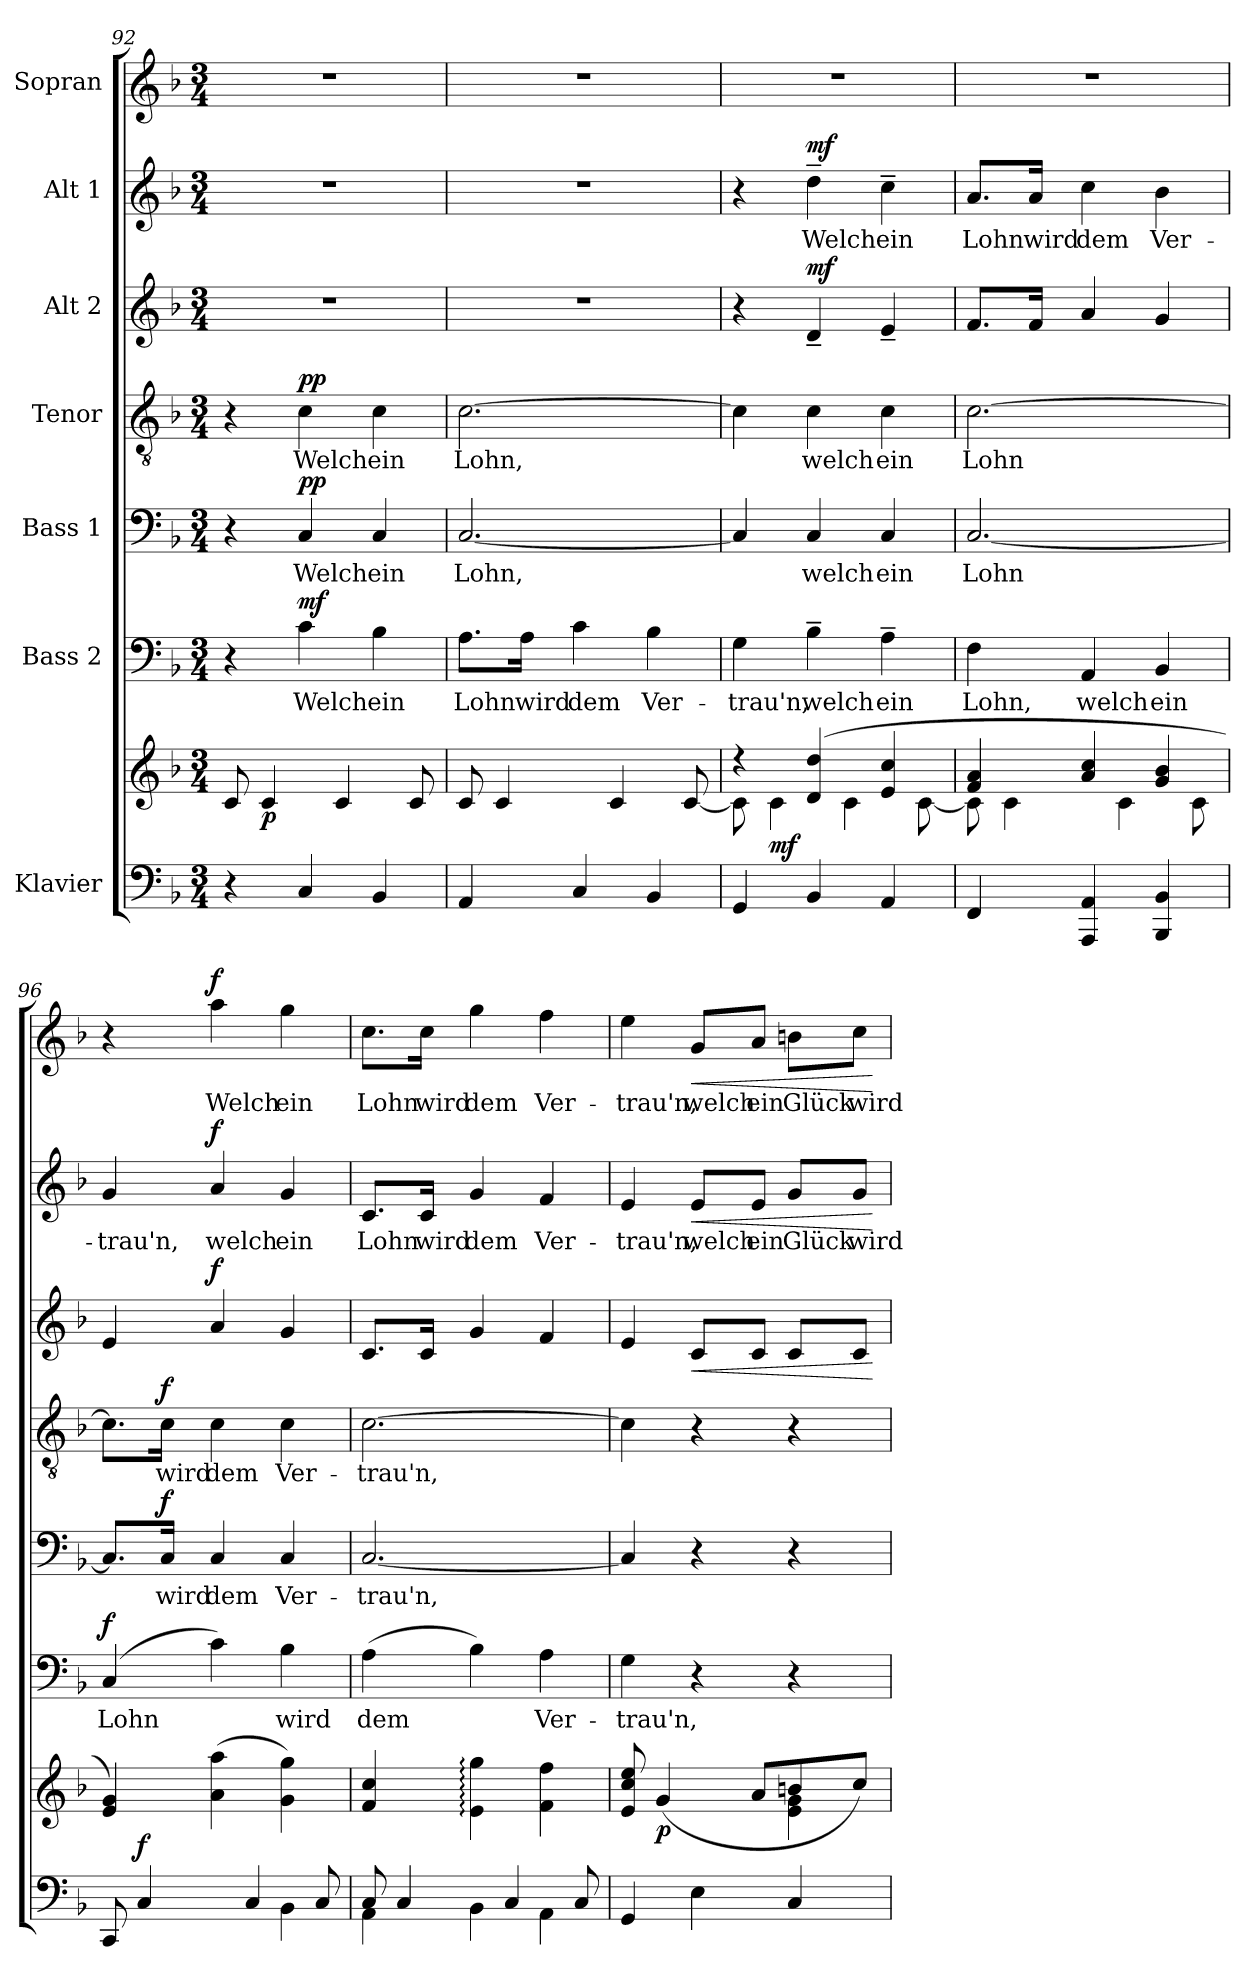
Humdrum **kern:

**kern	**kern	**dynam	**kern	**text	**dynam	**kern	**text	**dynam	**kern	**text	**dynam	**kern	**dynam	**kern	**text	**dynam	**kern	**text	**dynam
*part7	*part7	*part7	*part6	*part6	*part6	*part5	*part5	*part5	*part4	*part4	*part4	*part3	*part3	*part2	*part2	*part2	*part1	*part1	*part1
*staff8	*staff7	*staff7/8	*staff6	*staff6	*staff6	*staff5	*staff5	*staff5	*staff4	*staff4	*staff4	*staff3	*staff3	*staff2	*staff2	*staff2	*staff1	*staff1	*staff1
*I"Klavier	*	*	*I"Bass 2	*	*	*I"Bass 1	*	*	*I"Tenor	*	*	*I"Alt 2	*	*I"Alt 1	*	*	*I"Sopran	*	*
*clefF4	*clefG2	*	*clefF4	*	*	*clefF4	*	*	*clefGv2	*	*	*clefG2	*	*clefG2	*	*	*clefG2	*	*
*k[b-]	*k[b-]	*	*k[b-]	*	*	*k[b-]	*	*	*k[b-]	*	*	*k[b-]	*	*k[b-]	*	*	*k[b-]	*	*
*M3/4	*M3/4	*	*M3/4	*	*	*M3/4	*	*	*M3/4	*	*	*M3/4	*	*M3/4	*	*	*M3/4	*	*
=92	=92	=92	=92	=92	=92	=92	=92	=92	=92	=92	=92	=92	=92	=92	=92	=92	=92	=92	=92
4r	8c/	.	4r	.	.	4r	.	.	4r	.	.	2.r	.	2.r	.	.	2.r	.	.
!	!	!LO:DY:b	!	!	!	!	!	!	!	!	!	!	!	!	!	!	!	!	!
.	4c/	p	.	.	.	.	.	.	.	.	.	.	.	.	.	.	.	.	.
!	!	!	!	!LO:LY:b	!LO:DY:a	!	!LO:LY:b	!LO:DY:a	!	!LO:LY:b	!LO:DY:a	!	!	!	!	!	!	!	!
4C/	.	.	4c\	Welch	mf	4C/	Welch	pp	4c\	Welch	pp	.	.	.	.	.	.	.	.
.	4c/	.	.	.	.	.	.	.	.	.	.	.	.	.	.	.	.	.	.
!	!	!	!	!LO:LY:b	!	!	!LO:LY:b	!	!	!LO:LY:b	!	!	!	!	!	!	!	!	!
4BB-/	.	.	4B-\	ein	.	4C/	ein	.	4c\	ein	.	.	.	.	.	.	.	.	.
.	8c/	.	.	.	.	.	.	.	.	.	.	.	.	.	.	.	.	.	.
=93	=93	=93	=93	=93	=93	=93	=93	=93	=93	=93	=93	=93	=93	=93	=93	=93	=93	=93	=93
!	!	!	!	!LO:LY:b	!	!	!LO:LY:b	!	!	!LO:LY:b	!	!	!	!	!	!	!	!	!
4AA/	8c/	.	8.A\L	Lohn	.	[2.C/	Lohn,	.	[2.c\	Lohn,	.	2.r	.	2.r	.	.	2.r	.	.
.	4c/	.	.	.	.	.	.	.	.	.	.	.	.	.	.	.	.	.	.
!	!	!	!	!LO:LY:b	!	!	!	!	!	!	!	!	!	!	!	!	!	!	!
.	.	.	16A\Jk	wird	.	.	.	.	.	.	.	.	.	.	.	.	.	.	.
!	!	!	!	!LO:LY:b	!	!	!	!	!	!	!	!	!	!	!	!	!	!	!
4C/	.	.	4c\	dem	.	.	.	.	.	.	.	.	.	.	.	.	.	.	.
.	4c/	.	.	.	.	.	.	.	.	.	.	.	.	.	.	.	.	.	.
!	!	!	!	!LO:LY:b	!	!	!	!	!	!	!	!	!	!	!	!	!	!	!
4BB-/	.	.	4B-\	Ver-	.	.	.	.	.	.	.	.	.	.	.	.	.	.	.
.	[8c/	.	.	.	.	.	.	.	.	.	.	.	.	.	.	.	.	.	.
=94	=94	=94	=94	=94	=94	=94	=94	=94	=94	=94	=94	=94	=94	=94	=94	=94	=94	=94	=94
*	*^	*	*	*	*	*	*	*	*	*	*	*	*	*	*	*	*	*	*
!	!	!	!	!	!LO:LY:b	!	!	!	!	!	!	!	!	!	!	!	!	!	!	!
4GG/	4r	8c\]	.	4G\	-trau'n,	.	4C/]	.	.	4c\]	.	.	4r	.	4r	.	.	2.r	.	.
!	!	!	!LO:DY:b	!	!	!	!	!	!	!	!	!	!	!	!	!	!	!	!	!
.	.	4c\	mf	.	.	.	.	.	.	.	.	.	.	.	.	.	.	.	.	.
!	!	!	!	!	!LO:LY:b	!	!	!LO:LY:b	!	!	!LO:LY:b	!	!	!LO:DY:a	!	!LO:LY:b	!LO:DY:a	!	!	!
4BB-/	(4d/ 4dd/	.	.	4B-~\	welch	.	4C/	welch	.	4c\	welch	.	4d~/	mf	4dd~\	Welch	mf	.	.	.
.	.	4c\	.	.	.	.	.	.	.	.	.	.	.	.	.	.	.	.	.	.
!	!	!	!	!	!LO:LY:b	!	!	!LO:LY:b	!	!	!LO:LY:b	!	!	!	!	!LO:LY:b	!	!	!	!
4AA/	4e/ 4cc/	.	.	4A~\	ein	.	4C/	ein	.	4c\	ein	.	4e~/	.	4cc~\	ein	.	.	.	.
.	.	[8c\	.	.	.	.	.	.	.	.	.	.	.	.	.	.	.	.	.	.
!!LO:LB:g=z
=95	=95	=95	=95	=95	=95	=95	=95	=95	=95	=95	=95	=95	=95	=95	=95	=95	=95	=95	=95	=95
!	!	!	!	!	!LO:LY:b	!	!	!LO:LY:b	!	!	!LO:LY:b	!	!	!	!	!LO:LY:b	!	!	!	!
4FF/	4f/ 4a/	8c\]	.	4F\	Lohn,	.	[2.C/	Lohn	.	[2.c\	Lohn	.	8.f/L	.	8.a/L	Lohn	.	2.r	.	.
.	.	4c\	.	.	.	.	.	.	.	.	.	.	.	.	.	.	.	.	.	.
!	!	!	!	!	!	!	!	!	!	!	!	!	!	!	!	!LO:LY:b	!	!	!	!
.	.	.	.	.	.	.	.	.	.	.	.	.	16f/Jk	.	16a/Jk	wird	.	.	.	.
!	!	!	!	!	!LO:LY:b	!	!	!	!	!	!	!	!	!	!	!LO:LY:b	!	!	!	!
4AAA/ 4AA/	4a/ 4cc/	.	.	4AA/	welch	.	.	.	.	.	.	.	4a/	.	4cc\	dem	.	.	.	.
.	.	4c\	.	.	.	.	.	.	.	.	.	.	.	.	.	.	.	.	.	.
!	!	!	!	!	!LO:LY:b	!	!	!	!	!	!	!	!	!	!	!LO:LY:b	!	!	!	!
4BBB-/ 4BB-/	4g/ 4b-/	.	.	4BB-/	ein	.	.	.	.	.	.	.	4g/	.	4b-\	Ver-	.	.	.	.
.	.	8c\	.	.	.	.	.	.	.	.	.	.	.	.	.	.	.	.	.	.
=96	=96	=96	=96	=96	=96	=96	=96	=96	=96	=96	=96	=96	=96	=96	=96	=96	=96	=96	=96	=96
*^	*	*	*	*	*	*	*	*	*	*	*	*	*	*	*	*	*	*	*	*
!	!	!	!	!	!	!LO:LY:b	!LO:DY:a	!	!	!	!	!	!	!	!	!	!LO:LY:b	!	!	!	!
*	*	*v	*v	*	*	*	*	*	*	*	*	*	*	*	*	*	*	*	*	*	*
8CC/	2ryy	4e/ 4g/)	.	(4C/	Lohn	f	8.C/L]	.	.	8.c\L]	.	.	4e/	.	4g/	-trau'n,	.	4r	.	.
!	!	!	!LO:DY:a=2	!	!	!	!	!	!	!	!	!	!	!	!	!	!	!	!	!
4C/	.	.	f	.	.	.	.	.	.	.	.	.	.	.	.	.	.	.	.	.
!	!	!	!	!	!	!	!	!LO:LY:b	!LO:DY:a	!	!LO:LY:b	!LO:DY:a	!	!	!	!	!	!	!	!
.	.	.	.	.	.	.	16C/Jk	wird	f	16c\Jk	wird	f	.	.	.	.	.	.	.	.
!	!	!	!	!	!	!	!	!LO:LY:b	!	!	!LO:LY:b	!	!	!LO:DY:a	!	!LO:LY:b	!LO:DY:a	!	!LO:LY:b	!LO:DY:a
.	.	(4a\ 4aa\	.	4c\)	.	.	4C/	dem	.	4c\	dem	.	4a/	f	4a/	welch	f	4aa\	Welch	f
4C/	.	.	.	.	.	.	.	.	.	.	.	.	.	.	.	.	.	.	.	.
!	!	!	!	!	!LO:LY:b	!	!	!LO:LY:b	!	!	!LO:LY:b	!	!	!	!	!LO:LY:b	!	!	!LO:LY:b	!
.	4BB-\	4g\ 4gg\)	.	4B-\	wird	.	4C/	Ver-	.	4c\	Ver-	.	4g/	.	4g/	ein	.	4gg\	ein	.
8C/	.	.	.	.	.	.	.	.	.	.	.	.	.	.	.	.	.	.	.	.
=97	=97	=97	=97	=97	=97	=97	=97	=97	=97	=97	=97	=97	=97	=97	=97	=97	=97	=97	=97	=97
!	!	!	!	!	!LO:LY:b	!	!	!LO:LY:b	!	!	!LO:LY:b	!	!	!	!	!LO:LY:b	!	!	!LO:LY:b	!
8C/	4AA\	4f/ 4cc/	.	(4A\	dem	.	[2.C/	-trau'n,	.	[2.c\	-trau'n,	.	8.c/L	.	8.c/L	Lohn	.	8.cc\L	Lohn	.
4C/	.	.	.	.	.	.	.	.	.	.	.	.	.	.	.	.	.	.	.	.
!	!	!	!	!	!	!	!	!	!	!	!	!	!	!	!	!LO:LY:b	!	!	!LO:LY:b	!
.	.	.	.	.	.	.	.	.	.	.	.	.	16c/Jk	.	16c/Jk	wird	.	16cc\Jk	wird	.
!	!	!	!	!	!	!	!	!	!	!	!	!	!	!	!	!LO:LY:b	!	!	!LO:LY:b	!
.	4BB-\	4e\: 4gg\:	.	4B-\)	.	.	.	.	.	.	.	.	4g/	.	4g/	dem	.	4gg\	dem	.
4C/	.	.	.	.	.	.	.	.	.	.	.	.	.	.	.	.	.	.	.	.
!	!	!	!	!	!LO:LY:b	!	!	!	!	!	!	!	!	!	!	!LO:LY:b	!	!	!LO:LY:b	!
.	4AA\	4f\ 4ff\	.	4A\	Ver-	.	.	.	.	.	.	.	4f/	.	4f/	Ver-	.	4ff\	Ver-	.
8C/	.	.	.	.	.	.	.	.	.	.	.	.	.	.	.	.	.	.	.	.
*v	*v	*	*	*	*	*	*	*	*	*	*	*	*	*	*	*	*	*	*	*
=98	=98	=98	=98	=98	=98	=98	=98	=98	=98	=98	=98	=98	=98	=98	=98	=98	=98	=98	=98
*	*^	*	*	*	*	*	*	*	*	*	*	*	*	*	*	*	*	*	*
!	!	!	!	!	!LO:LY:b	!	!	!	!	!	!	!	!	!	!	!LO:LY:b	!	!	!LO:LY:b	!
4GG/	8e/ 8cc/ 8ee/	2ryy	.	4G\	-trau'n,	.	4C/]	.	.	4c\]	.	.	4e/	.	4e/	-trau'n,	.	4ee\	-trau'n,	.
!	!	!	!LO:DY:b	!	!	!	!	!	!	!	!	!	!	!	!	!	!	!	!	!
.	(4g/	.	p	.	.	.	.	.	.	.	.	.	.	.	.	.	.	.	.	.
!	!	!	!	!	!	!	!	!	!	!	!	!	!	!LO:HP:b	!	!LO:LY:b	!LO:HP:b	!	!LO:LY:b	!LO:HP:b
4E\	.	.	.	4r	.	.	4r	.	.	4r	.	.	8c/L	<	8e/L	welch	<	8g/L	welch	<
!	!	!	!	!	!	!	!	!	!	!	!	!	!	!	!	!LO:LY:b	!	!	!LO:LY:b	!
.	8a/L	.	.	.	.	.	.	.	.	.	.	.	8c/J	.	8e/J	ein	.	8a/J	ein	.
!	!	!	!	!	!	!	!	!	!	!	!	!	!	!	!	!LO:LY:b	!	!	!LO:LY:b	!
4C/	8bn/	4e\ 4g\	.	4r	.	.	4r	.	.	4r	.	.	8c/L	.	8g/L	Glück	.	8bn\L	Glück	.
!	!	!	!	!	!	!	!	!	!	!	!	!	!	!	!	!LO:LY:b	!	!	!LO:LY:b	!
.	8cc/J)	.	.	.	.	.	.	.	.	.	.	.	8c/J	.	8g/J	wird	.	8cc\J	wird	.
*	*v	*v	*	*	*	*	*	*	*	*	*	*	*	*	*	*	*	*	*	*
.	.	.	.	.	.	.	.	.	.	.	.	.	[	.	.	[	.	.	[
=	=	=	=	=	=	=	=	=	=	=	=	=	=	=	=	=	=	=	=
*-	*-	*-	*-	*-	*-	*-	*-	*-	*-	*-	*-	*-	*-	*-	*-	*-	*-	*-	*-
